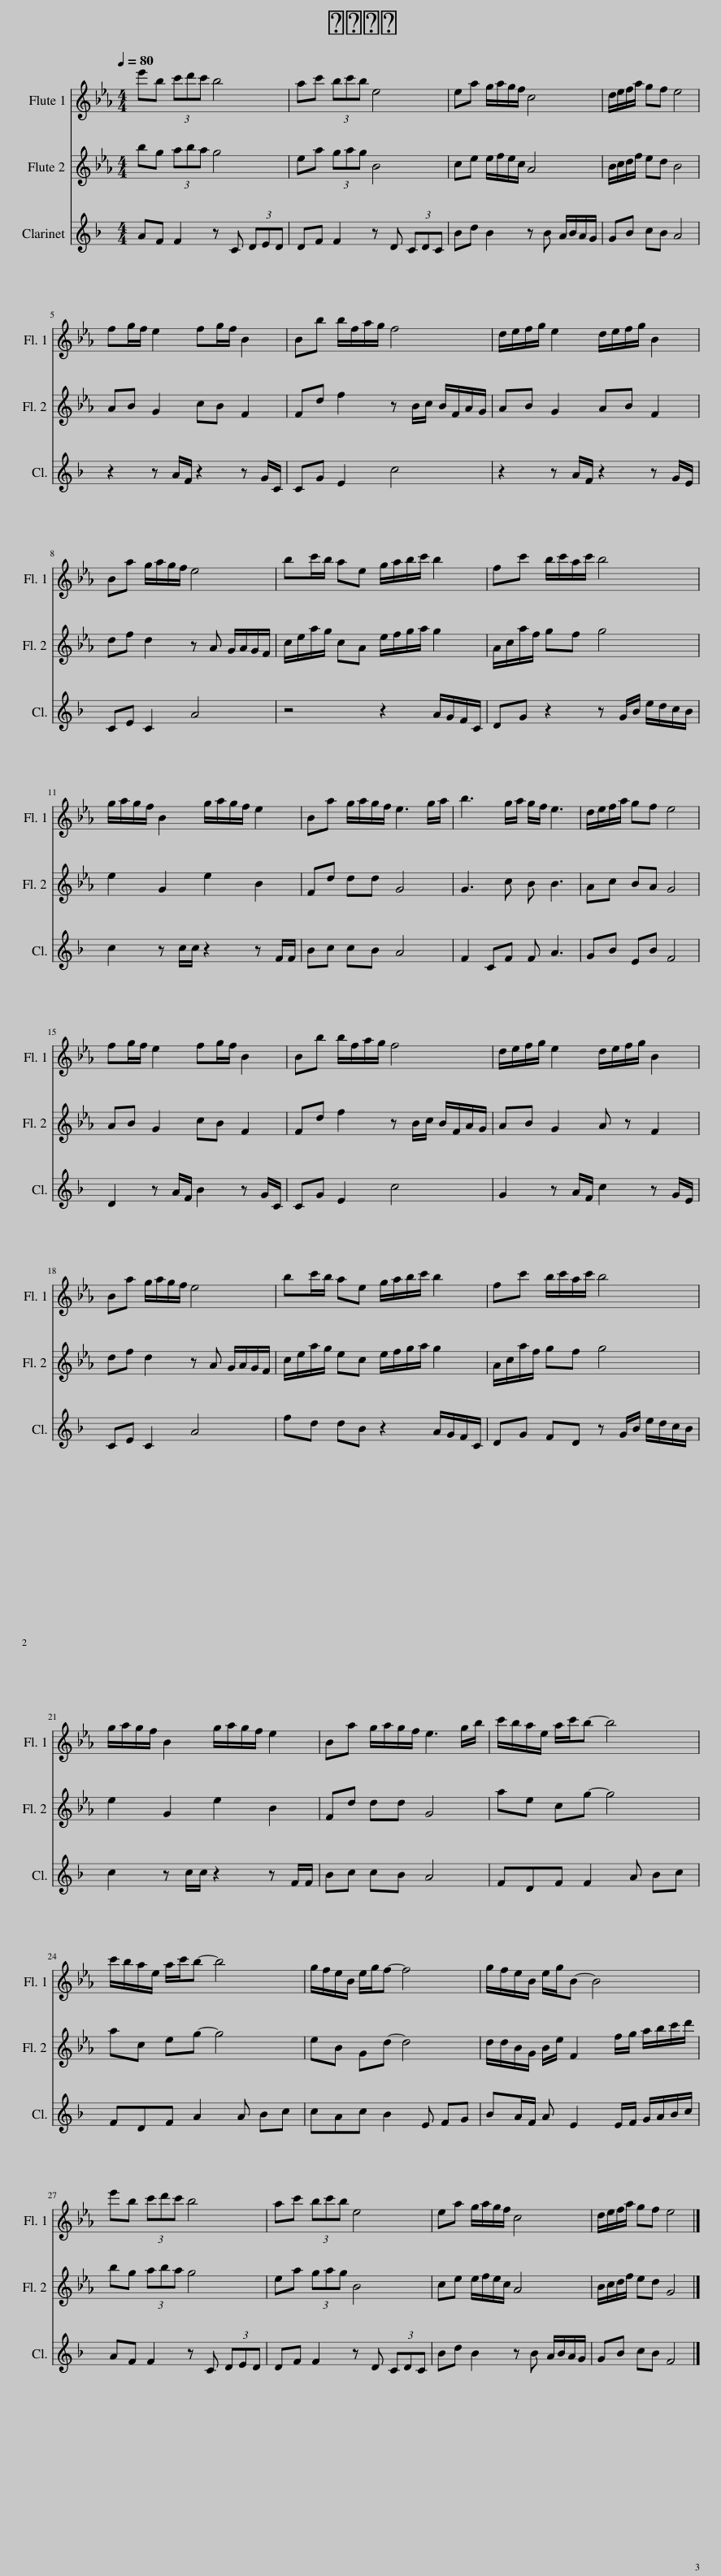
X:1
%%score 1 2 3
L:1/8
Q:1/4=80
M:4/4
I:linebreak $
K:Eb
V:1 treble
V:2 treble
V:3 treble transpose=-2
V:1
 e'b (3c'd'c' b4 | ac' (3bc'b e4 | ea g/a/g/f/ c4 | d/e/f/a/ gf e4 |$ fg/f/ e2 fg/f/ B2 | %5
 Bb b/f/a/g/ f4 | d/e/f/g/ e2 d/e/f/g/ B2 |$ Ba g/a/g/f/ e4 | bc'/b/ ae g/a/b/c'/ b2 | fc' b/c'/a/c'/ b4 |$ %10
 g/a/g/f/ B2 g/a/g/f/ e2 | Ba g/a/g/f/ e3 g/a/ | b3 g/a/ g/f/ e3 | d/e/f/a/ gf e4 |$ fg/f/ e2 fg/f/ B2 | %15
 Bb b/f/a/g/ f4 | d/e/f/g/ e2 d/e/f/g/ B2 |$ Ba g/a/g/f/ e4 | bc'/b/ ae g/a/b/c'/ b2 | fc' b/c'/a/c'/ b4 |$ %20
 g/a/g/f/ B2 g/a/g/f/ e2 | Ba g/a/g/f/ e3 g/b/ | c'/b/a/e/ a/c'/b- b4 |$ c'/b/a/e/ a/c'/b- b4 | g/f/e/B/ e/g/f- f4 | %25
 g/f/e/B/ e/g/B- B4 |$ e'b (3c'd'c' b4 | ac' (3bc'b e4 | ea g/a/g/f/ c4 | d/e/f/a/ gf e4 |] %30
V:2
 bg (3aba g4 | ea (3gag B4 | ce e/f/e/c/ A4 | B/c/d/f/ ed B4 |$ AB G2 cB F2 | %5
 Fd f2 z B/c/ B/F/A/G/ | AB G2 AB F2 |$ df d2 z A G/A/G/F/ | c/e/a/g/ cA e/f/g/a/ g2 | A/c/a/f/ gf g4 |$ %10
 e2 G2 e2 B2 | Fd dd G4 | G3 c B B3 | Ac BA G4 |$ AB G2 cB F2 | %15
 Fd f2 z B/c/ B/F/A/G/ | AB G2 A z F2 |$ df d2 z A G/A/G/F/ | c/e/a/g/ ec e/f/g/a/ g2 | A/c/a/f/ gf g4 |$ %20
 e2 G2 e2 B2 | Fd dd G4 | ae cg- g4 |$ ac eg- g4 | eB Gd- d4 | %25
 d/d/B/G/ B/e/ F2 f/g/ a/b/c'/d'/ |$ bg (3aba g4 | ea (3gag B4 | ce e/f/e/c/ A4 | B/c/d/f/ ed G4 |] %30
V:3
[K:F] AF F2 z C (3DED | DF F2 z D (3CDC | Bd B2 z B A/B/A/G/ | GB cB A4 |$ z2 z A/F/ z2 z G/C/ | %5
 CG E2 c4 | z2 z A/F/ z2 z G/E/ |$ CE C2 A4 | z4 z2 A/G/F/C/ | DG z2 z G/B/ e/d/c/B/ |$ %10
 c2 z c/c/ z2 z F/F/ | Bc cB A4 | F2 CF F A3 | GB EB F4 |$ D2 z A/F/ B2 z G/C/ | %15
 CG E2 c4 | G2 z A/F/ c2 z G/E/ |$ CE C2 A4 | fd dB z2 A/G/F/C/ | DG FD z G/B/ e/d/c/B/ |$ %20
 c2 z c/c/ z2 z F/F/ | Bc cB A4 | FDF F2 A Bc |$ FDF A2 A Bc | cAc B2 E FG | %25
 BA/F/ A E2 E/F/ G/A/B/c/ |$ AF F2 z C (3DED | DF F2 z D (3CDC | Bd B2 z B A/B/A/G/ | GB cB F4 |] %30
